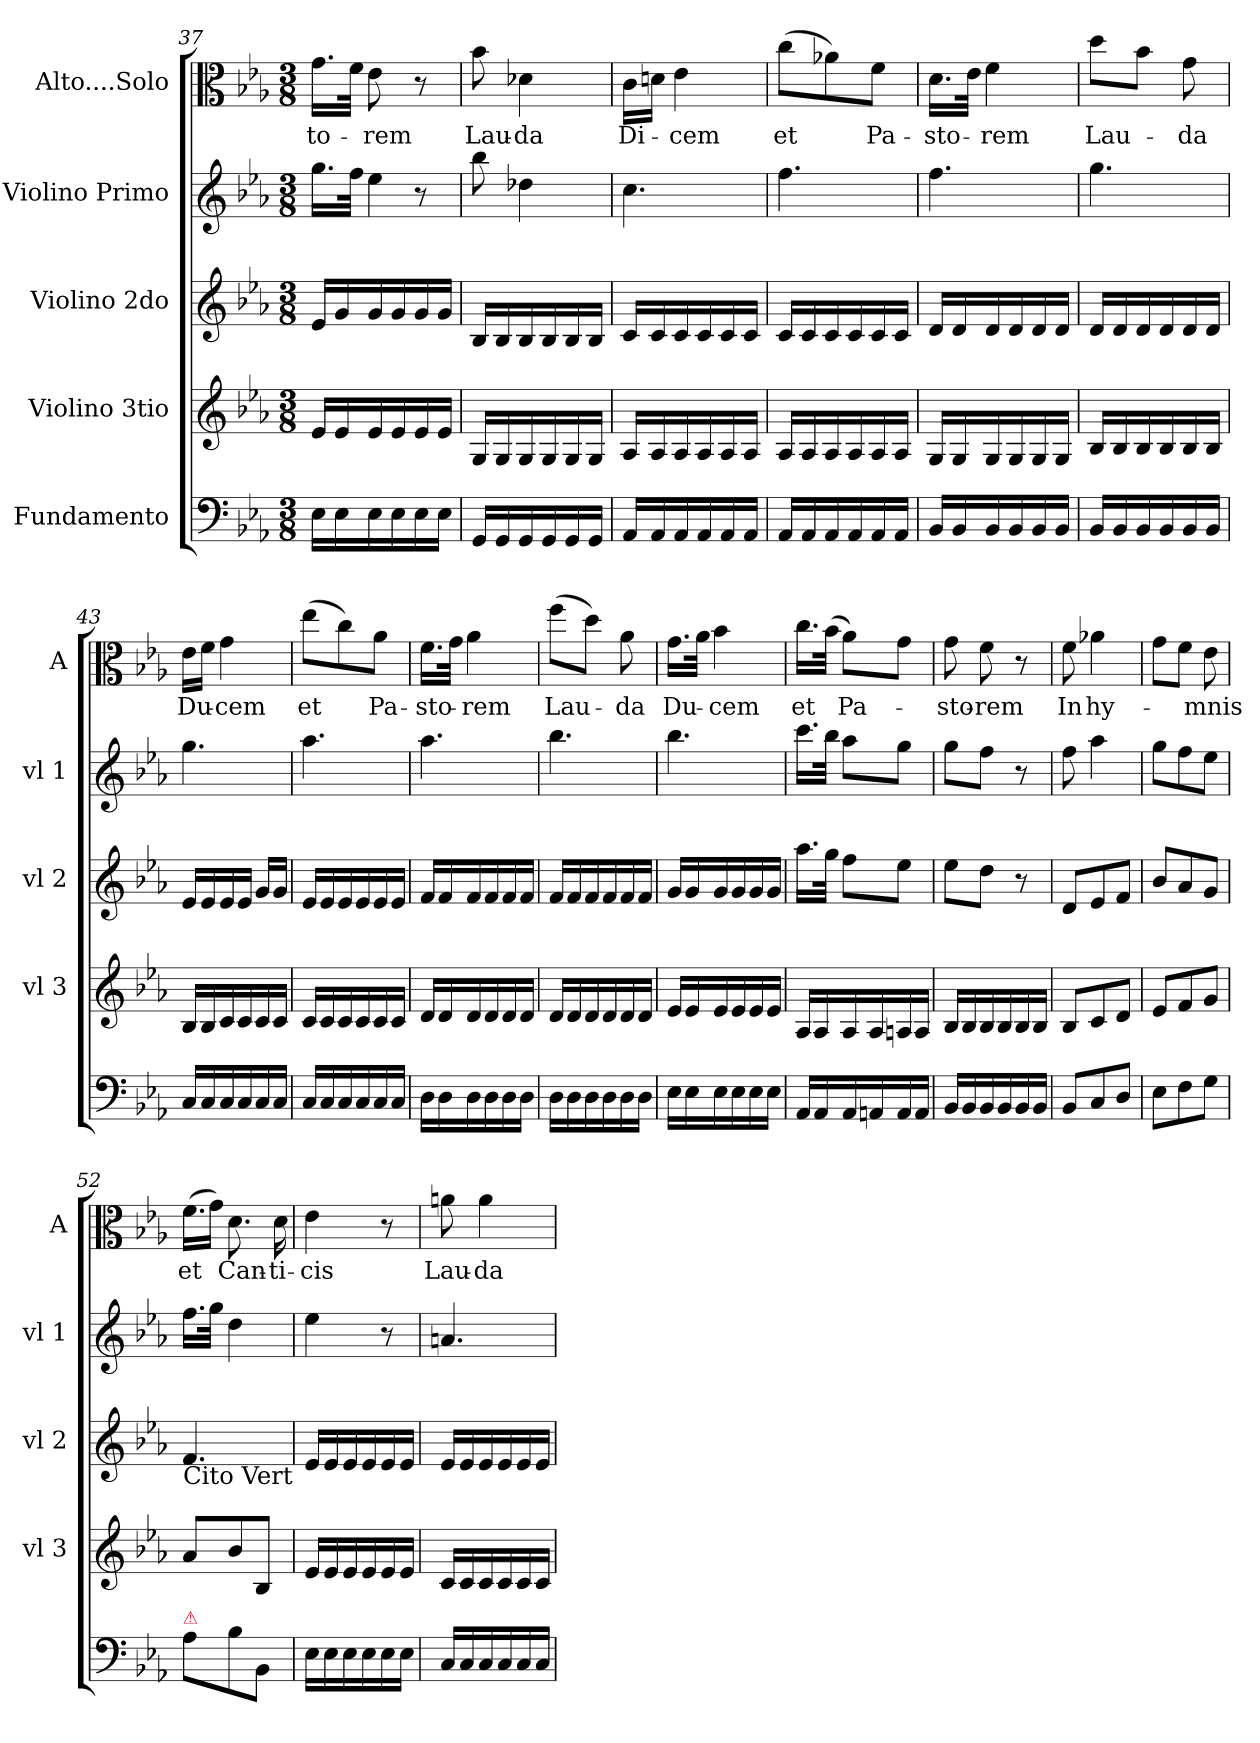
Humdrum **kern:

**kern	**kern	**kern	**kern	**kern	**text
*part5	*part4	*part3	*part2	*part1	*part1
*staff5	*staff4	*staff3	*staff2	*staff1	*staff1
*I"Fundamento	*I"Violino 3tio	*I"Violino 2do	*I"Violino Primo	*I"Alto....Solo	*
*	*I'vl 3	*I'vl 2	*I'vl 1	*I'A	*
*clefF4	*clefG2	*clefG2	*clefG2	*clefC3	*
*k[b-e-a-]	*k[b-e-a-]	*k[b-e-a-]	*k[b-e-a-]	*k[b-e-a-]	*
*M3/8	*M3/8	*M3/8	*M3/8	*M3/8	*
=37	=37	=37	=37	=37	=37
16E-\LL	16e-/LL	16e-/LL	16.gg\LL	16.g\LL	-to-
16E-\	16e-/	16g/	.	.	.
.	.	.	32ff\JJk	32f\JJk	.
!	!	!	!LO:N:vis=4	!	!
16E-\	16e-/	16g/	8ee-\	8e-\	-rem
16E-\	16e-/	16g/	.	.	.
16E-\	16e-/	16g/	8r	8r	.
16E-\JJ	16e-/JJ	16g/JJ	.	.	.
=38	=38	=38	=38	=38	=38
16GG/LL	16G/LL	16B-/LL	8bb-\	8b-\	Lau-
16GG/	16G/	16B-/	.	.	.
16GG/	16G/	16B-/	4dd-X\	4d-X\	-da
16GG/	16G/	16B-/	.	.	.
16GG/	16G/	16B-/	.	.	.
16GG/JJ	16G/JJ	16B-/JJ	.	.	.
=39	=39	=39	=39	=39	=39
16AA-/LL	16A-/LL	16c/LL	4.cc\	16c\LL	Di-
16AA-/	16A-/	16c/	.	16dn\JJ	.
16AA-/	16A-/	16c/	.	4e-\	-cem
16AA-/	16A-/	16c/	.	.	.
16AA-/	16A-/	16c/	.	.	.
16AA-/JJ	16A-/JJ	16c/JJ	.	.	.
=40	=40	=40	=40	=40	=40
16AA-/LL	16A-/LL	16c/LL	4.ff\	(8cc\L	et
16AA-/	16A-/	16c/	.	.	.
16AA-/	16A-/	16c/	.	8a-X\)	.
16AA-/	16A-/	16c/	.	.	.
16AA-/	16A-/	16c/	.	8f\J	Pa-
16AA-/JJ	16A-/JJ	16c/JJ	.	.	.
=41	=41	=41	=41	=41	=41
16BB-/LL	16G/LL	16d/LL	4.ff\	16.d\LL	-sto-
16BB-/	16G/	16d/	.	.	.
.	.	.	.	32e-\JJk	.
16BB-/	16G/	16d/	.	4f\	-rem
16BB-/	16G/	16d/	.	.	.
16BB-/	16G/	16d/	.	.	.
16BB-/JJ	16G/JJ	16d/JJ	.	.	.
=42	=42	=42	=42	=42	=42
16BB-/LL	16B-/LL	16d/LL	4.gg\	8dd\L	Lau-
16BB-/	16B-/	16d/	.	.	.
16BB-/	16B-/	16d/	.	8b-\J	.
16BB-/	16B-/	16d/	.	.	.
16BB-/	16B-/	16d/	.	8g\	-da
16BB-/JJ	16B-/JJ	16d/JJ	.	.	.
=43	=43	=43	=43	=43	=43
16C/LL	16B-/LL	16e-/LL	4.gg\	16e-\LL	Du-
16C/	16B-/	16e-/	.	16f\JJ	.
16C/	16c/	16e-/	.	4g\	-cem
16C/	16c/	16e-/JJ	.	.	.
16C/	16c/	16g/LL	.	.	.
16C/JJ	16c/JJ	16g/JJ	.	.	.
=44	=44	=44	=44	=44	=44
16C/LL	16c/LL	16e-/LL	4.aa-\	(8ee-\L	et
16C/	16c/	16e-/	.	.	.
16C/	16c/	16e-/	.	8cc\)	.
16C/	16c/	16e-/	.	.	.
16C/	16c/	16e-/	.	8a-\J	Pa-
16C/JJ	16c/JJ	16e-/JJ	.	.	.
=45	=45	=45	=45	=45	=45
16D\LL	16d/LL	16f/LL	4.aa-\	16.f\LL	-sto-
16D\	16d/	16f/	.	.	.
.	.	.	.	32g\JJk	.
16D\	16d/	16f/	.	4a-\	-rem
16D\	16d/	16f/	.	.	.
16D\	16d/	16f/	.	.	.
16D\JJ	16d/JJ	16f/JJ	.	.	.
=46	=46	=46	=46	=46	=46
16D\LL	16d/LL	16f/LL	4.bb-\	(8ff\L	Lau-
16D\	16d/	16f/	.	.	.
16D\	16d/	16f/	.	8dd\J)	.
16D\	16d/	16f/	.	.	.
16D\	16d/	16f/	.	8a-\	-da
16D\JJ	16d/JJ	16f/JJ	.	.	.
=47	=47	=47	=47	=47	=47
16E-\LL	16e-/LL	16g/LL	4.bb-\	16.g\LL	Du-
16E-\	16e-/	16g/	.	.	.
.	.	.	.	32a-\JJk	.
16E-\	16e-/	16g/	.	4b-\	-cem
16E-\	16e-/	16g/	.	.	.
16E-\	16e-/	16g/	.	.	.
16E-\JJ	16e-/JJ	16g/JJ	.	.	.
=48	=48	=48	=48	=48	=48
16AA-/LL	16A-/LL	16.aa-\LL	16.ccc\LL	16.cc\LL	et
16AA-/	16A-/	.	.	.	.
.	.	32gg\JJk	32bb-\JJk	(32b-\JJk	.
16AA-/	16A-/	8ff\L	8aa-\L	8a-\L)	Pa-
16AAn/	16A-/	.	.	.	.
16AA/	16An/	8ee-\J	8gg\J	8g\J	.
16AA/JJ	16A/JJ	.	.	.	.
=49	=49	=49	=49	=49	=49
16BB-/LL	16B-/LL	8ee-\L	8gg\L	8g\	-sto-
16BB-/	16B-/	.	.	.	.
16BB-/	16B-/	8dd\J	8ff\J	8f\	-rem
16BB-/	16B-/	.	.	.	.
16BB-/	16B-/	8r	8r	8r	.
16BB-/JJ	16B-/JJ	.	.	.	.
=50	=50	=50	=50	=50	=50
8BB-/L	8B-/L	8d/L	8ff\	8f\	In
8C/	8c/	8e-/	4aa-\	4a-X\	hy-
8D/J	8d/J	8f/J	.	.	.
=51	=51	=51	=51	=51	=51
8E-\L	8e-/L	8b-/L	8gg\L	8g\L	.
8F\	8f/	8a-/	8ff\	8f\J	.
8G\J	8g/J	8g/J	8ee-\J	8e-\	-mnis
=52	=52	=52	=52	=52	=52
!	!	!LO:TX:b:t=Cito Vert	!	!	!
!LO:TX:a:color=crimson:t=⚠	!	!	!	!	!
8A-\L	8a-/L	4.f/	16.ff\LL	(16.f\LL	et
!	!	!	!	!LO:N:vis=16	!
.	.	.	32gg\JJk	32g\JJ)	.
8B-\	8b-/	.	4dd\	8.d\	Can-
8BB-/J	8B-/J	.	.	.	.
.	.	.	.	16d\	-ti-
=53	=53	=53	=53	=53	=53
16E-\LL	16e-/LL	16e-/LL	4ee-\	4e-\	-cis
16E-\	16e-/	16e-/	.	.	.
16E-\	16e-/	16e-/	.	.	.
16E-\	16e-/	16e-/	.	.	.
16E-\	16e-/	16e-/	8r	8r	.
16E-\JJ	16e-/JJ	16e-/JJ	.	.	.
=54	=54	=54	=54	=54	=54
16C/LL	16c/LL	16e-/LL	4.an/	8an\	Lau-
16C/	16c/	16e-/	.	.	.
16C/	16c/	16e-/	.	4a\	-da
16C/	16c/	16e-/	.	.	.
16C/	16c/	16e-/	.	.	.
16C/JJ	16c/JJ	16e-/JJ	.	.	.
=	=	=	=	=	=
*-	*-	*-	*-	*-	*-
